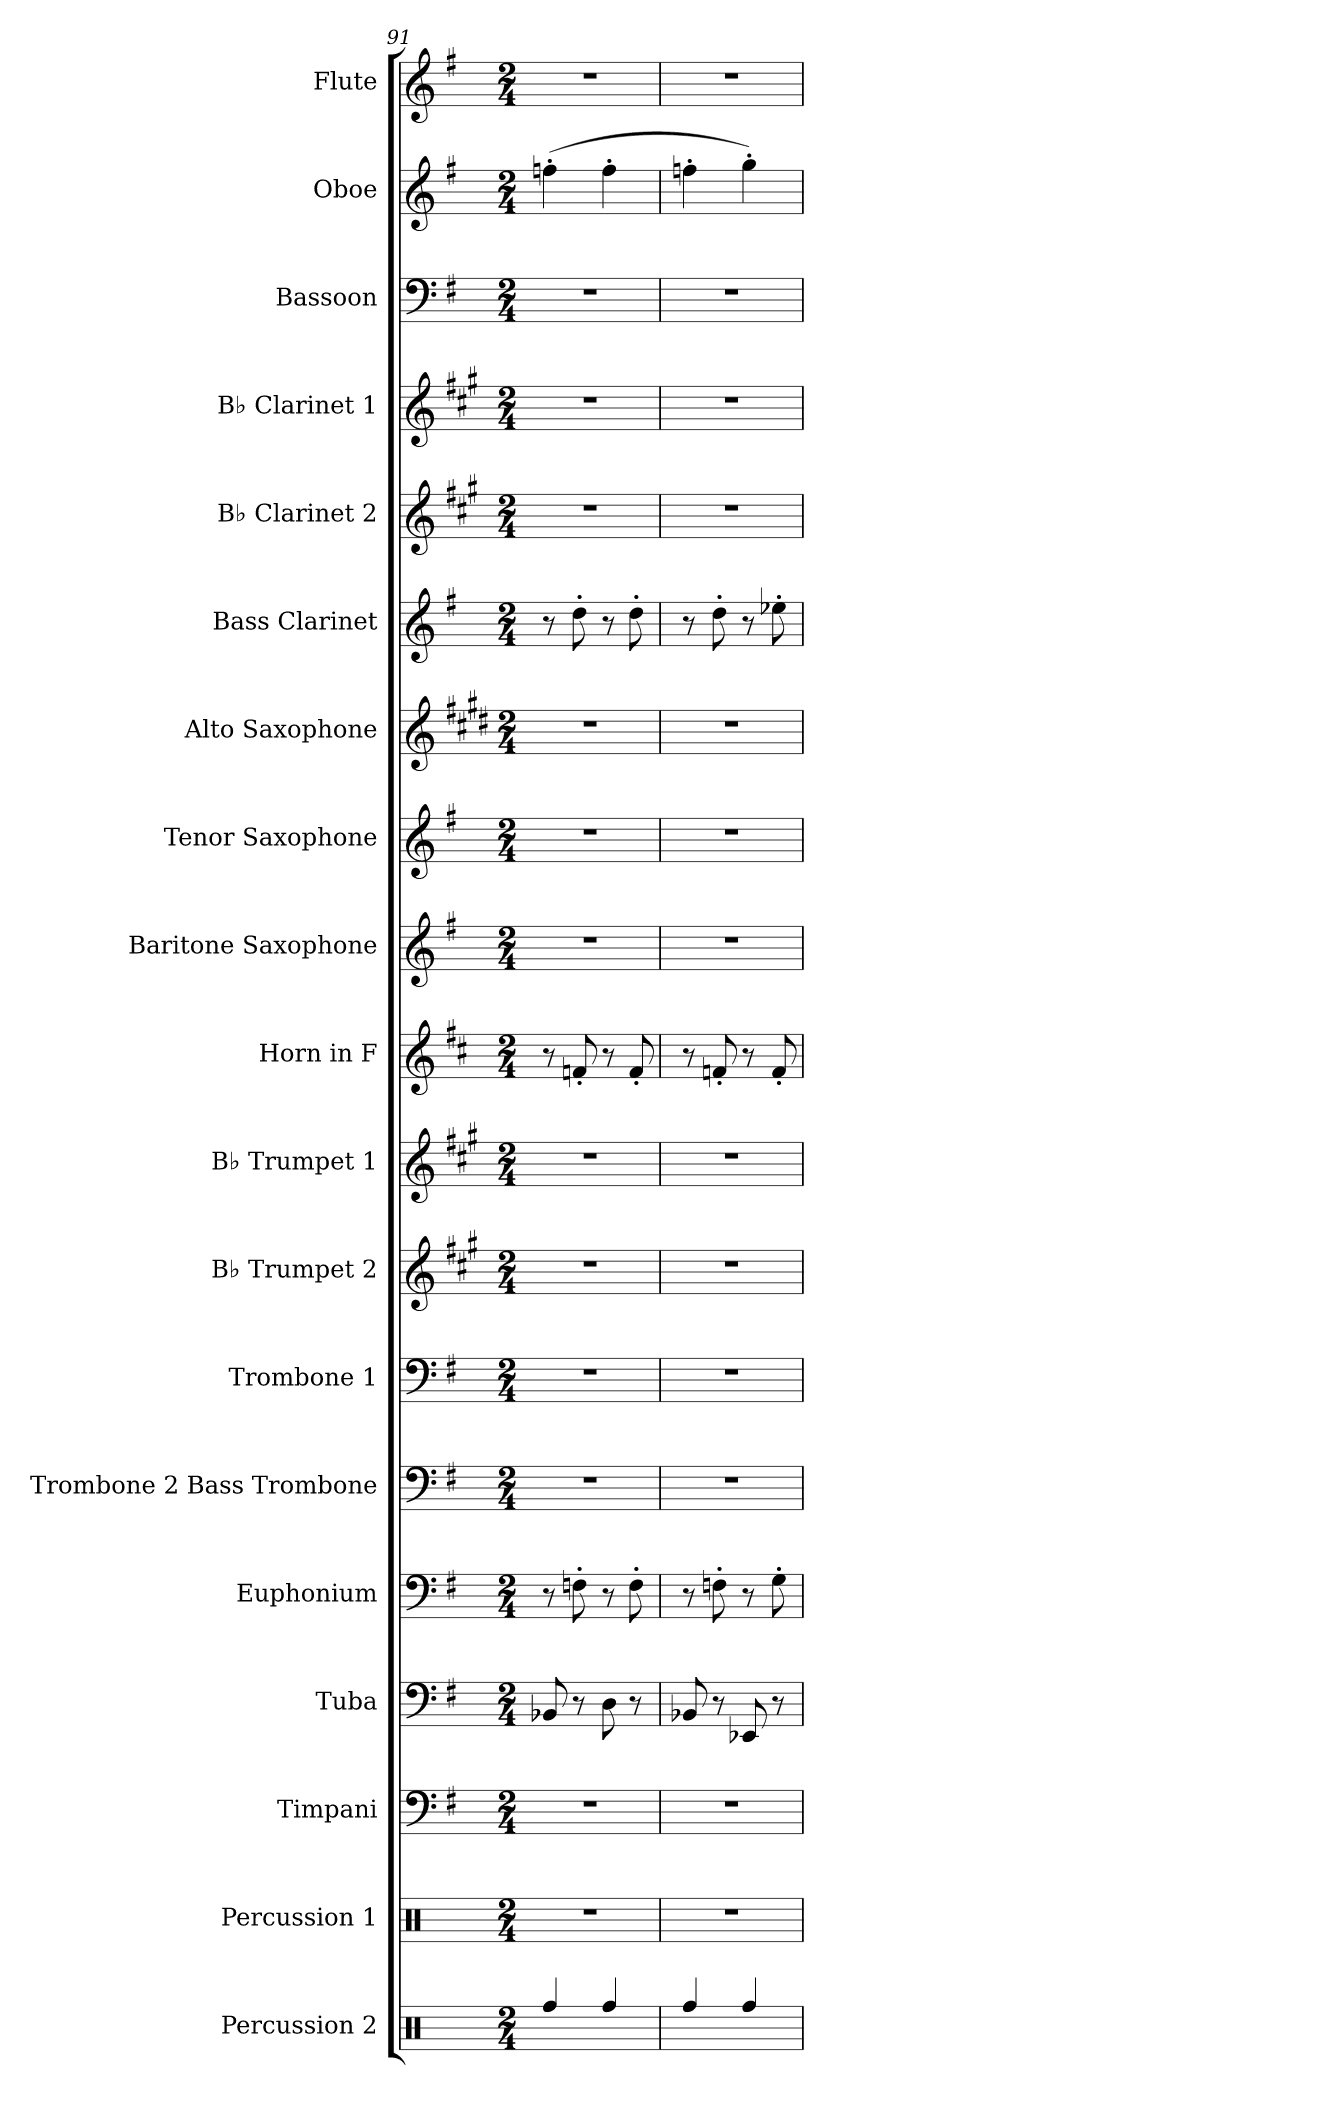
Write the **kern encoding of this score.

**kern	**kern	**kern	**kern	**kern	**kern	**kern	**kern	**kern	**kern	**kern	**kern	**kern	**kern	**kern	**kern	**kern	**kern	**kern
*part19	*part18	*part17	*part16	*part15	*part14	*part13	*part12	*part11	*part10	*part9	*part8	*part7	*part6	*part5	*part4	*part3	*part2	*part1
*staff19	*staff18	*staff17	*staff16	*staff15	*staff14	*staff13	*staff12	*staff11	*staff10	*staff9	*staff8	*staff7	*staff6	*staff5	*staff4	*staff3	*staff2	*staff1
*I"Percussion 2	*I"Percussion 1	*I"Timpani	*I"Tuba	*I"Euphonium	*I"Trombone 2 Bass Trombone	*I"Trombone 1	*I"B♭ Trumpet 2	*I"B♭ Trumpet 1	*I"Horn in F	*I"Baritone Saxophone	*I"Tenor Saxophone	*I"Alto Saxophone	*I"Bass Clarinet	*I"B♭ Clarinet 2	*I"B♭ Clarinet 1	*I"Bassoon	*I"Oboe	*I"Flute
*I'Perc. 2	*I'Perc. 1	*I'Timp.	*I'Tba.	*I'Euph.	*I'Tbn. 2 B. Tbn.	*I'Tbn. 1	*I'B♭ Tpt. 2	*I'B♭ Tpt. 1	*	*I'Bar. Sax.	*I'T. Sax.	*I'A. Sax.	*I'B. Cl.	*I'B♭ Cl. 2	*I'B♭ Cl. 1	*I'Bsn.	*I'Ob.	*I'Fl.
*clefX	*clefX	*clefF4	*clefF4	*clefF4	*clefF4	*clefF4	*clefG2	*clefG2	*clefG2	*clefG2	*clefG2	*clefG2	*clefG2	*clefG2	*clefG2	*clefF4	*clefG2	*clefG2
*	*	*	*	*	*	*	*ITrd1c2	*ITrd1c2	*ITrd4c7	*ITrd12c21	*ITrd8c14	*ITrd5c9	*ITrd8c14	*ITrd1c2	*ITrd1c2	*	*	*
*k[]	*k[]	*k[f#]	*k[f#]	*k[f#]	*k[f#]	*k[f#]	*k[f#]	*k[f#]	*k[f#]	*k[f#]	*k[f#]	*k[f#]	*k[f#]	*k[f#]	*k[f#]	*k[f#]	*k[f#]	*k[f#]
*M2/4	*M2/4	*M2/4	*M2/4	*M2/4	*M2/4	*M2/4	*M2/4	*M2/4	*M2/4	*M2/4	*M2/4	*M2/4	*M2/4	*M2/4	*M2/4	*M2/4	*M2/4	*M2/4
=91	=91	=91	=91	=91	=91	=91	=91	=91	=91	=91	=91	=91	=91	=91	=91	=91	=91	=91
4Rff/	2r	2r	8BB-X/	8r	2r	2r	2r	2r	8r	2r	2r	2r	8r	2r	2r	2r	(>4ffn'\	2r
.	.	.	8r	8Fn'\	.	.	.	.	8B-X'/	.	.	.	8d'\	.	.	.	.	.
4Rff/	.	.	8D\	8r	.	.	.	.	8r	.	.	.	8r	.	.	.	4ff'\	.
.	.	.	8r	8F'\	.	.	.	.	8B-'/	.	.	.	8d'\	.	.	.	.	.
=92	=92	=92	=92	=92	=92	=92	=92	=92	=92	=92	=92	=92	=92	=92	=92	=92	=92	=92
4Rff/	2r	2r	8BB-X/	8r	2r	2r	2r	2r	8r	2r	2r	2r	8r	2r	2r	2r	4ffn'\	2r
.	.	.	8r	8Fn'\	.	.	.	.	8B-X'/	.	.	.	8d'\	.	.	.	.	.
4Rff/	.	.	8EE-X/	8r	.	.	.	.	8r	.	.	.	8r	.	.	.	4gg'\)	.
.	.	.	8r	8G'\	.	.	.	.	8B-'/	.	.	.	8e-X'\	.	.	.	.	.
=	=	=	=	=	=	=	=	=	=	=	=	=	=	=	=	=	=	=
*-	*-	*-	*-	*-	*-	*-	*-	*-	*-	*-	*-	*-	*-	*-	*-	*-	*-	*-
